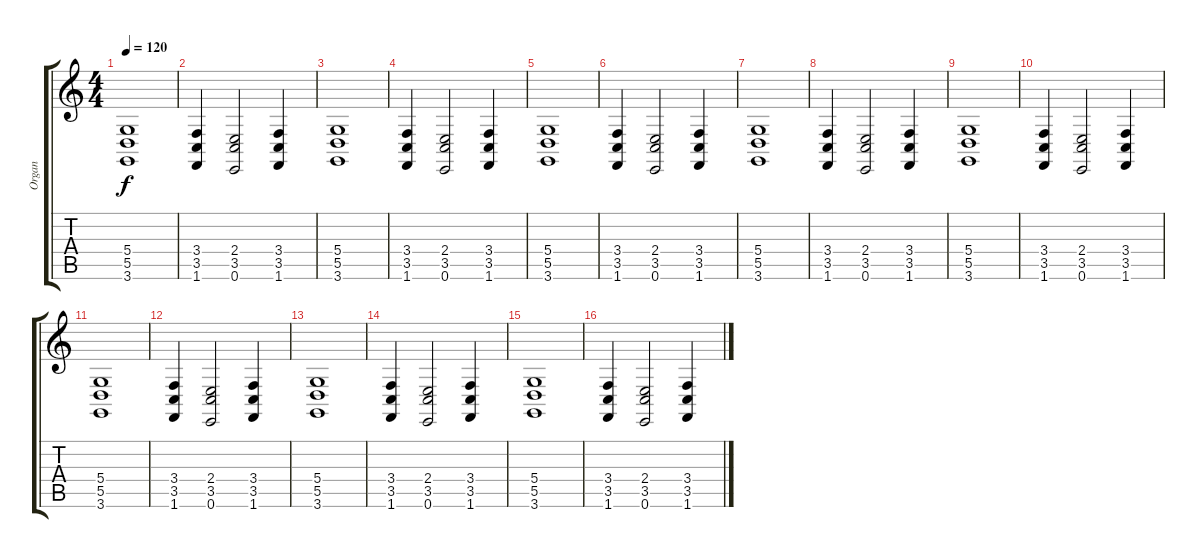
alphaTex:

\track ("Organ" "Organ") {instrument drawbarorgan}
\staff {score tabs}
\tuning (E4 B3 G3 D3 A2 E2) {hide}
\ts (4 4)
\tempo 120
\clef g2
\ks c
(5.4 5.5 3.6).1{dy f instrument drawbarorgan} |
(3.4 3.5 1.6).4 (2.4 3.5 0.6).2 (3.4 3.5 1.6).4 |
(5.4 5.5 3.6).1 |
(3.4 3.5 1.6).4 (2.4 3.5 0.6).2 (3.4 3.5 1.6).4 |
(5.4 5.5 3.6).1 |
(3.4 3.5 1.6).4 (2.4 3.5 0.6).2 (3.4 3.5 1.6).4 |
(5.4 5.5 3.6).1 |
(3.4 3.5 1.6).4 (2.4 3.5 0.6).2 (3.4 3.5 1.6).4 |
(5.4 5.5 3.6).1 |
(3.4 3.5 1.6).4 (2.4 3.5 0.6).2 (3.4 3.5 1.6).4 |
(5.4 5.5 3.6).1 |
(3.4 3.5 1.6).4 (2.4 3.5 0.6).2 (3.4 3.5 1.6).4 |
(5.4 5.5 3.6).1 |
(3.4 3.5 1.6).4 (2.4 3.5 0.6).2 (3.4 3.5 1.6).4 |
(5.4 5.5 3.6).1 |
(3.4 3.5 1.6).4 (2.4 3.5 0.6).2 (3.4 3.5 1.6).4
